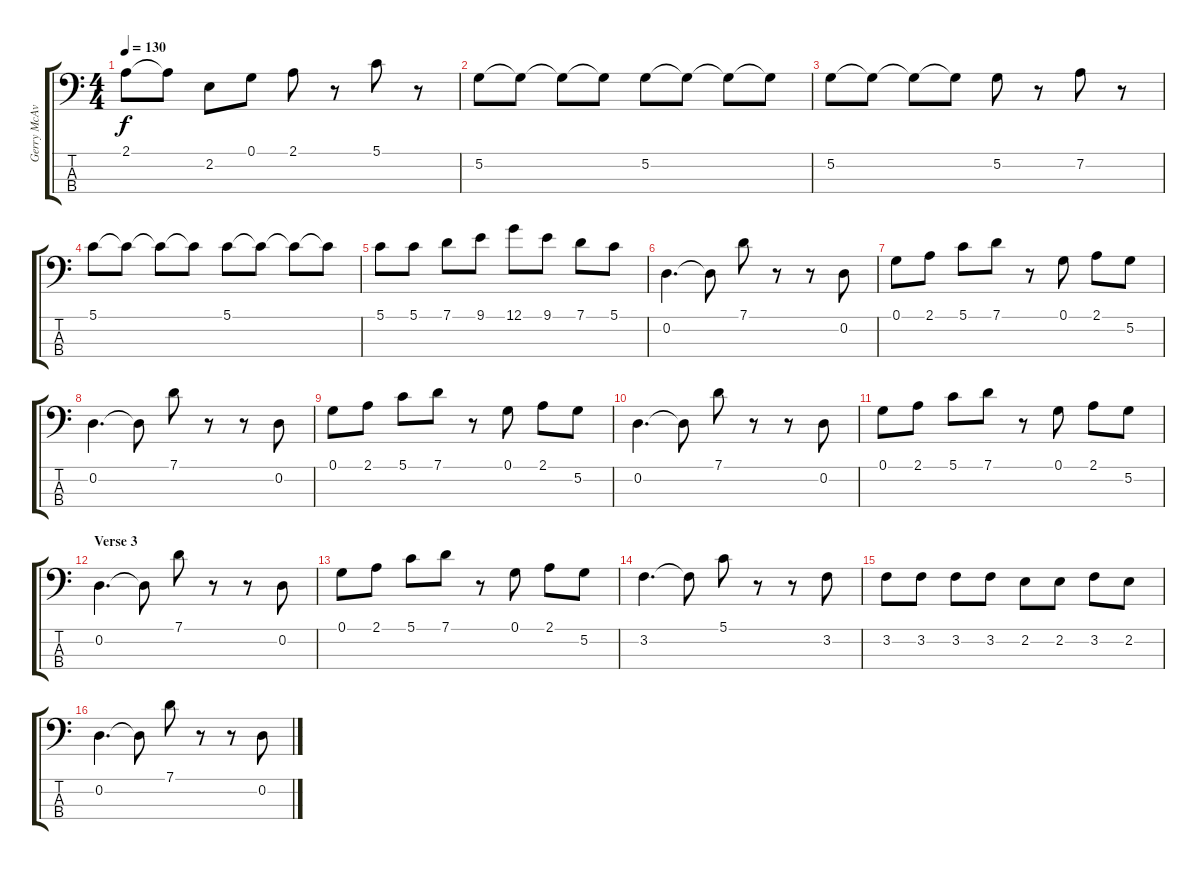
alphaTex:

\track ("Gerry McAvoy" "Gerry McAv") {instrument electricbasspick}
\staff {score tabs}
\tuning (G2 D2 A1 E1) {hide}
\ts (4 4)
\tempo 130
\clef f4
\ks c
2.1.8{dy f} 2.1{t}.8 2.2.8 0.1.8 2.1.8 r.8 5.1.8 r.8 |
5.2.8 5.2{t}.8 5.2{t}.8 5.2{t}.8 5.2.8 5.2{t}.8 5.2{t}.8 5.2{t}.8 |
5.2.8 5.2{t}.8 5.2{t}.8 5.2{t}.8 5.2.8 r.8 7.2.8 r.8 |
5.1.8 5.1{t}.8 5.1{t}.8 5.1{t}.8 5.1.8 5.1{t}.8 5.1{t}.8 5.1{t}.8 |
5.1.8 5.1.8 7.1.8 9.1.8 12.1.8 9.1.8 7.1.8 5.1.8 |
0.2.4{d} 0.2{t}.8 7.1.8 r.8 r.8 0.2.8 |
0.1.8 2.1.8 5.1.8 7.1.8 r.8 0.1.8 2.1.8 5.2.8 |
0.2.4{d} 0.2{t}.8 7.1.8 r.8 r.8 0.2.8 |
0.1.8 2.1.8 5.1.8 7.1.8 r.8 0.1.8 2.1.8 5.2.8 |
0.2.4{d} 0.2{t}.8 7.1.8 r.8 r.8 0.2.8 |
0.1.8 2.1.8 5.1.8 7.1.8 r.8 0.1.8 2.1.8 5.2.8 |
\section ("" "Verse 3")
0.2.4{d} 0.2{t}.8 7.1.8 r.8 r.8 0.2.8 |
0.1.8 2.1.8 5.1.8 7.1.8 r.8 0.1.8 2.1.8 5.2.8 |
3.2.4{d} 3.2{t}.8 5.1.8 r.8 r.8 3.2.8 |
3.2.8 3.2.8 3.2.8 3.2.8 2.2.8 2.2.8 3.2.8 2.2.8 |
0.2.4{d} 0.2{t}.8 7.1.8 r.8 r.8 0.2.8
